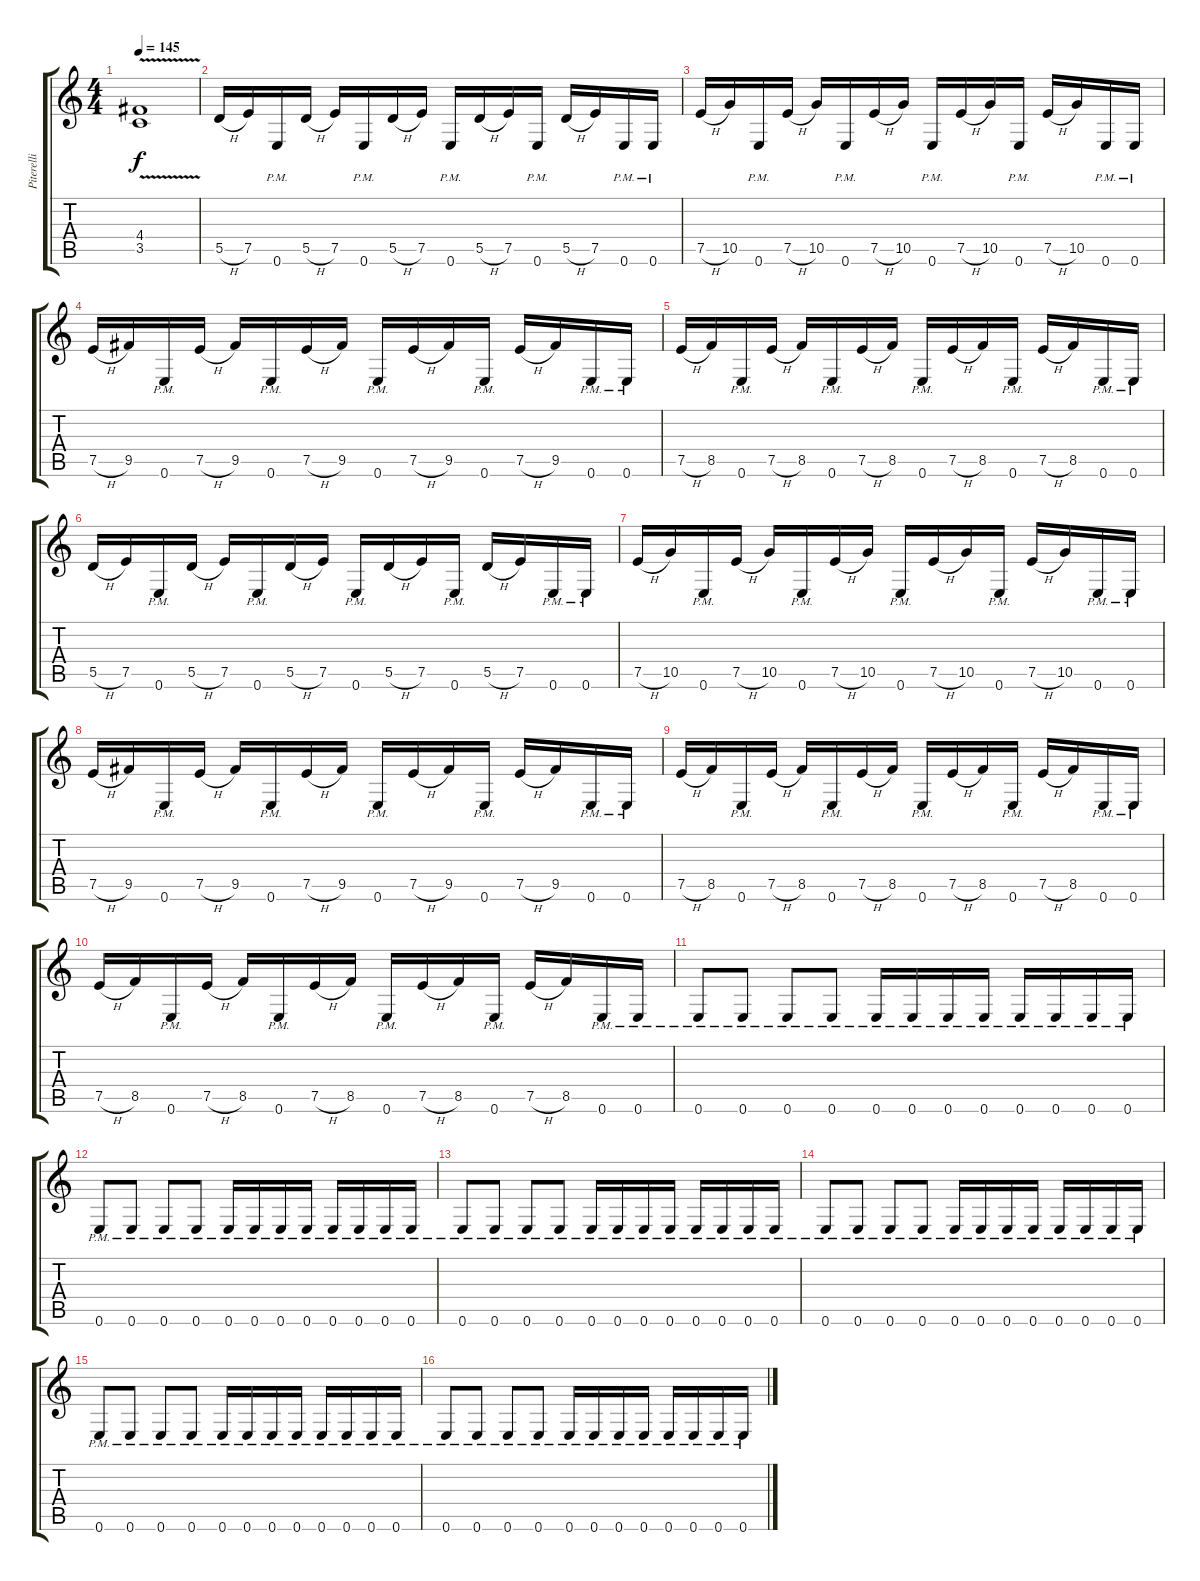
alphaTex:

\track ("Piterelli" "Piterelli") {instrument distortionguitar}
\staff {score tabs}
\tuning (E4 B3 G3 D3 A2 E2) {hide}
\ts (4 4)
\tempo 145
\clef g2
\ks c
(4.4{v} 3.5{v}).1{dy f} |
5.5{h}.16 7.5.16 0.6{pm}.16 5.5{h}.16 7.5.16 0.6{pm}.16 5.5{h}.16 7.5.16 0.6{pm}.16 5.5{h}.16 7.5.16 0.6{pm}.16 5.5{h}.16 7.5.16 0.6{pm}.16 0.6{pm}.16 |
7.5{h}.16 10.5.16 0.6{pm}.16 7.5{h}.16 10.5.16 0.6{pm}.16 7.5{h}.16 10.5.16 0.6{pm}.16 7.5{h}.16 10.5.16 0.6{pm}.16 7.5{h}.16 10.5.16 0.6{pm}.16 0.6{pm}.16 |
7.5{h}.16 9.5.16 0.6{pm}.16 7.5{h}.16 9.5.16 0.6{pm}.16 7.5{h}.16 9.5.16 0.6{pm}.16 7.5{h}.16 9.5.16 0.6{pm}.16 7.5{h}.16 9.5.16 0.6{pm}.16 0.6{pm}.16 |
7.5{h}.16 8.5.16 0.6{pm}.16 7.5{h}.16 8.5.16 0.6{pm}.16 7.5{h}.16 8.5.16 0.6{pm}.16 7.5{h}.16 8.5.16 0.6{pm}.16 7.5{h}.16 8.5.16 0.6{pm}.16 0.6{pm}.16 |
5.5{h}.16 7.5.16 0.6{pm}.16 5.5{h}.16 7.5.16 0.6{pm}.16 5.5{h}.16 7.5.16 0.6{pm}.16 5.5{h}.16 7.5.16 0.6{pm}.16 5.5{h}.16 7.5.16 0.6{pm}.16 0.6{pm}.16 |
7.5{h}.16 10.5.16 0.6{pm}.16 7.5{h}.16 10.5.16 0.6{pm}.16 7.5{h}.16 10.5.16 0.6{pm}.16 7.5{h}.16 10.5.16 0.6{pm}.16 7.5{h}.16 10.5.16 0.6{pm}.16 0.6{pm}.16 |
7.5{h}.16 9.5.16 0.6{pm}.16 7.5{h}.16 9.5.16 0.6{pm}.16 7.5{h}.16 9.5.16 0.6{pm}.16 7.5{h}.16 9.5.16 0.6{pm}.16 7.5{h}.16 9.5.16 0.6{pm}.16 0.6{pm}.16 |
7.5{h}.16 8.5.16 0.6{pm}.16 7.5{h}.16 8.5.16 0.6{pm}.16 7.5{h}.16 8.5.16 0.6{pm}.16 7.5{h}.16 8.5.16 0.6{pm}.16 7.5{h}.16 8.5.16 0.6{pm}.16 0.6{pm}.16 |
7.5{h}.16 8.5.16 0.6{pm}.16 7.5{h}.16 8.5.16 0.6{pm}.16 7.5{h}.16 8.5.16 0.6{pm}.16 7.5{h}.16 8.5.16 0.6{pm}.16 7.5{h}.16 8.5.16 0.6{pm}.16 0.6{pm}.16 |
0.6{pm}.8 0.6{pm}.8 0.6{pm}.8 0.6{pm}.8 0.6{pm}.16 0.6{pm}.16 0.6{pm}.16 0.6{pm}.16 0.6{pm}.16 0.6{pm}.16 0.6{pm}.16 0.6{pm}.16 |
0.6{pm}.8 0.6{pm}.8 0.6{pm}.8 0.6{pm}.8 0.6{pm}.16 0.6{pm}.16 0.6{pm}.16 0.6{pm}.16 0.6{pm}.16 0.6{pm}.16 0.6{pm}.16 0.6{pm}.16 |
0.6{pm}.8 0.6{pm}.8 0.6{pm}.8 0.6{pm}.8 0.6{pm}.16 0.6{pm}.16 0.6{pm}.16 0.6{pm}.16 0.6{pm}.16 0.6{pm}.16 0.6{pm}.16 0.6{pm}.16 |
0.6{pm}.8 0.6{pm}.8 0.6{pm}.8 0.6{pm}.8 0.6{pm}.16 0.6{pm}.16 0.6{pm}.16 0.6{pm}.16 0.6{pm}.16 0.6{pm}.16 0.6{pm}.16 0.6{pm}.16 |
0.6{pm}.8 0.6{pm}.8 0.6{pm}.8 0.6{pm}.8 0.6{pm}.16 0.6{pm}.16 0.6{pm}.16 0.6{pm}.16 0.6{pm}.16 0.6{pm}.16 0.6{pm}.16 0.6{pm}.16 |
0.6{pm}.8 0.6{pm}.8 0.6{pm}.8 0.6{pm}.8 0.6{pm}.16 0.6{pm}.16 0.6{pm}.16 0.6{pm}.16 0.6{pm}.16 0.6{pm}.16 0.6{pm}.16 0.6{pm}.16
